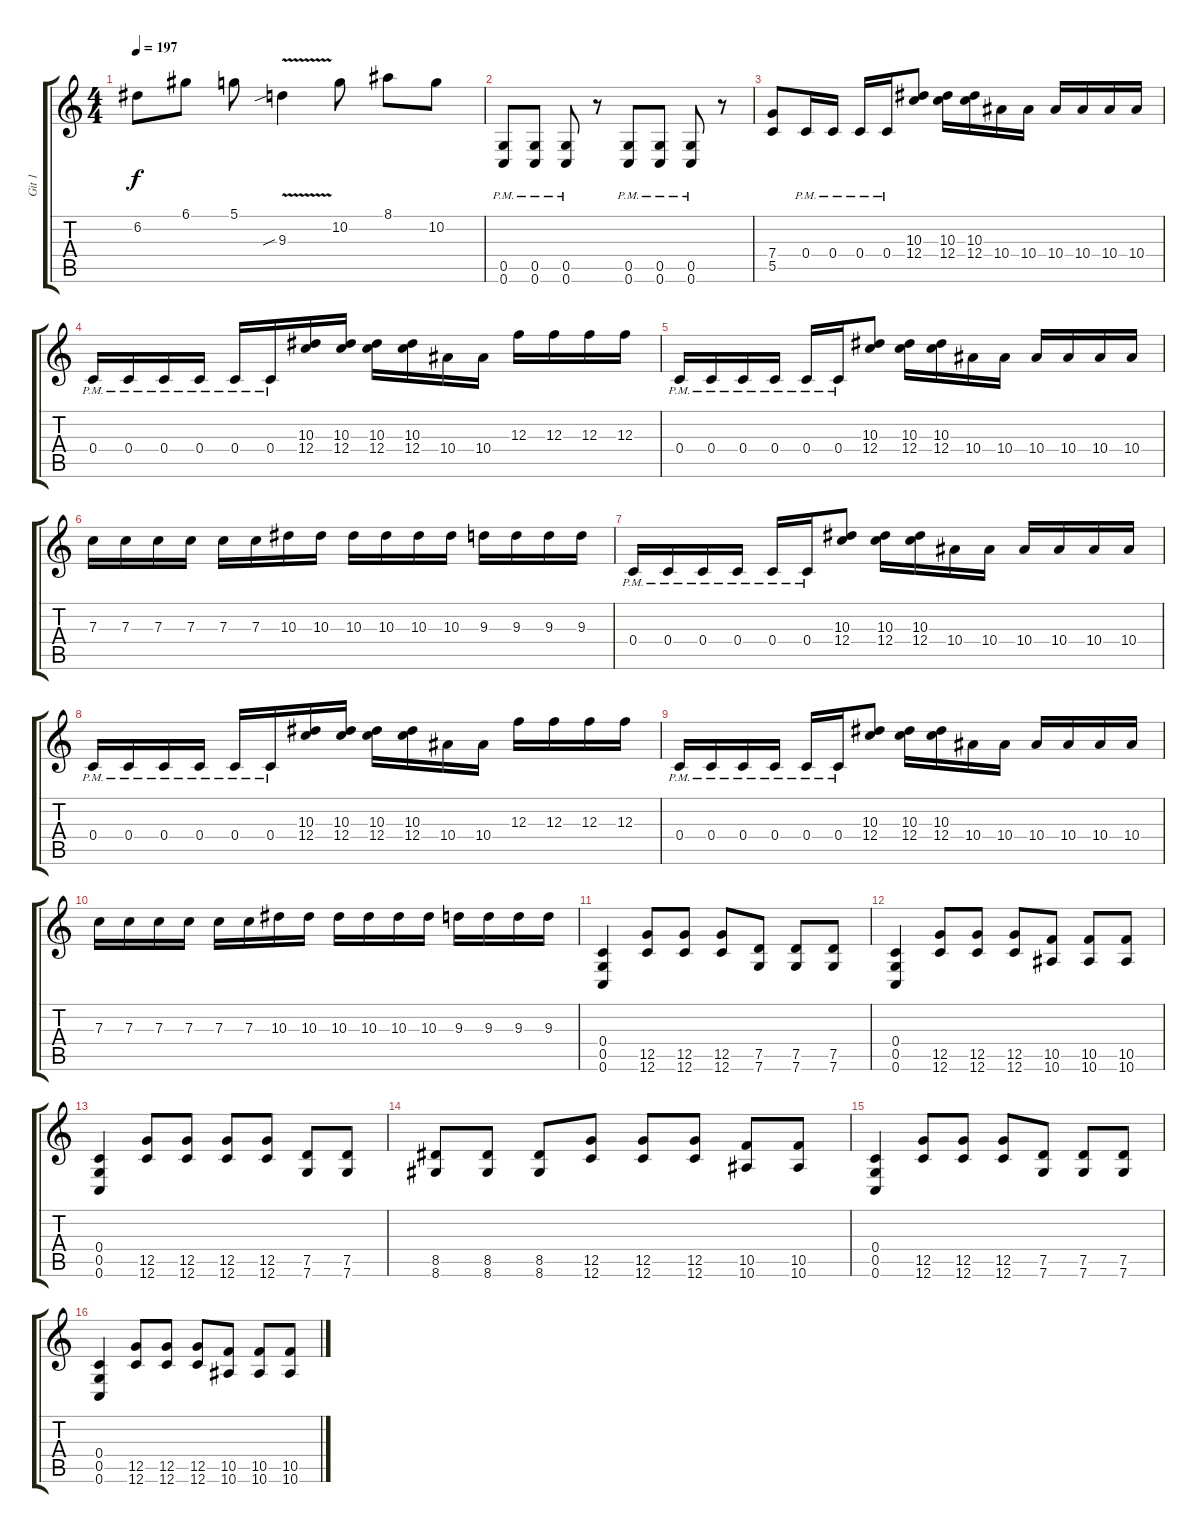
\track ("Git 1" "Git 1") {instrument distortionguitar}
\staff {score tabs}
\tuning (D4 A3 F3 C3 G2 C2) {hide}
\ts (4 4)
\tempo 197
\clef g2
\ks c
6.2.8{dy f} 6.1.8 5.1.8 9.3{v sib}.4 10.2.8 8.1.8 10.2.8 |
(0.5{pm} 0.6{pm}).8 (0.5{pm} 0.6{pm}).8 (0.5{pm} 0.6{pm}).8 r.8 (0.5{pm} 0.6{pm}).8 (0.5{pm} 0.6{pm}).8 (0.5{pm} 0.6{pm}).8 r.8 |
(7.4 5.5).8 0.4{pm}.16 0.4{pm}.16 0.4{pm}.16 0.4{pm}.16 (10.3 12.4).8 (10.3 12.4).16 (10.3 12.4).16 10.4.16 10.4.16 10.4.16 10.4.16 10.4.16 10.4.16 |
0.4{pm}.16 0.4{pm}.16 0.4{pm}.16 0.4{pm}.16 0.4{pm}.16 0.4{pm}.16 (10.3 12.4).16 (10.3 12.4).16 (10.3 12.4).16 (10.3 12.4).16 10.4.16 10.4.16 12.3.16 12.3.16 12.3.16 12.3.16 |
0.4{pm}.16 0.4{pm}.16 0.4{pm}.16 0.4{pm}.16 0.4{pm}.16 0.4{pm}.16 (10.3 12.4).8 (10.3 12.4).16 (10.3 12.4).16 10.4.16 10.4.16 10.4.16 10.4.16 10.4.16 10.4.16 |
7.3.16 7.3.16 7.3.16 7.3.16 7.3.16 7.3.16 10.3.16 10.3.16 10.3.16 10.3.16 10.3.16 10.3.16 9.3.16 9.3.16 9.3.16 9.3.16 |
0.4{pm}.16 0.4{pm}.16 0.4{pm}.16 0.4{pm}.16 0.4{pm}.16 0.4{pm}.16 (10.3 12.4).8 (10.3 12.4).16 (10.3 12.4).16 10.4.16 10.4.16 10.4.16 10.4.16 10.4.16 10.4.16 |
0.4{pm}.16 0.4{pm}.16 0.4{pm}.16 0.4{pm}.16 0.4{pm}.16 0.4{pm}.16 (10.3 12.4).16 (10.3 12.4).16 (10.3 12.4).16 (10.3 12.4).16 10.4.16 10.4.16 12.3.16 12.3.16 12.3.16 12.3.16 |
0.4{pm}.16 0.4{pm}.16 0.4{pm}.16 0.4{pm}.16 0.4{pm}.16 0.4{pm}.16 (10.3 12.4).8 (10.3 12.4).16 (10.3 12.4).16 10.4.16 10.4.16 10.4.16 10.4.16 10.4.16 10.4.16 |
7.3.16 7.3.16 7.3.16 7.3.16 7.3.16 7.3.16 10.3.16 10.3.16 10.3.16 10.3.16 10.3.16 10.3.16 9.3.16 9.3.16 9.3.16 9.3.16 |
(0.4 0.5 0.6).4 (12.5 12.6).8 (12.5 12.6).8 (12.5 12.6).8 (7.5 7.6).8 (7.5 7.6).8 (7.5 7.6).8 |
(0.4 0.5 0.6).4 (12.5 12.6).8 (12.5 12.6).8 (12.5 12.6).8 (10.5 10.6).8 (10.5 10.6).8 (10.5 10.6).8 |
(0.4 0.5 0.6).4 (12.5 12.6).8 (12.5 12.6).8 (12.5 12.6).8 (12.5 12.6).8 (7.5 7.6).8 (7.5 7.6).8 |
(8.5 8.6).8 (8.5 8.6).8 (8.5 8.6).8 (12.5 12.6).8 (12.5 12.6).8 (12.5 12.6).8 (10.5 10.6).8 (10.5 10.6).8 |
(0.4 0.5 0.6).4 (12.5 12.6).8 (12.5 12.6).8 (12.5 12.6).8 (7.5 7.6).8 (7.5 7.6).8 (7.5 7.6).8 |
(0.4 0.5 0.6).4 (12.5 12.6).8 (12.5 12.6).8 (12.5 12.6).8 (10.5 10.6).8 (10.5 10.6).8 (10.5 10.6).8
